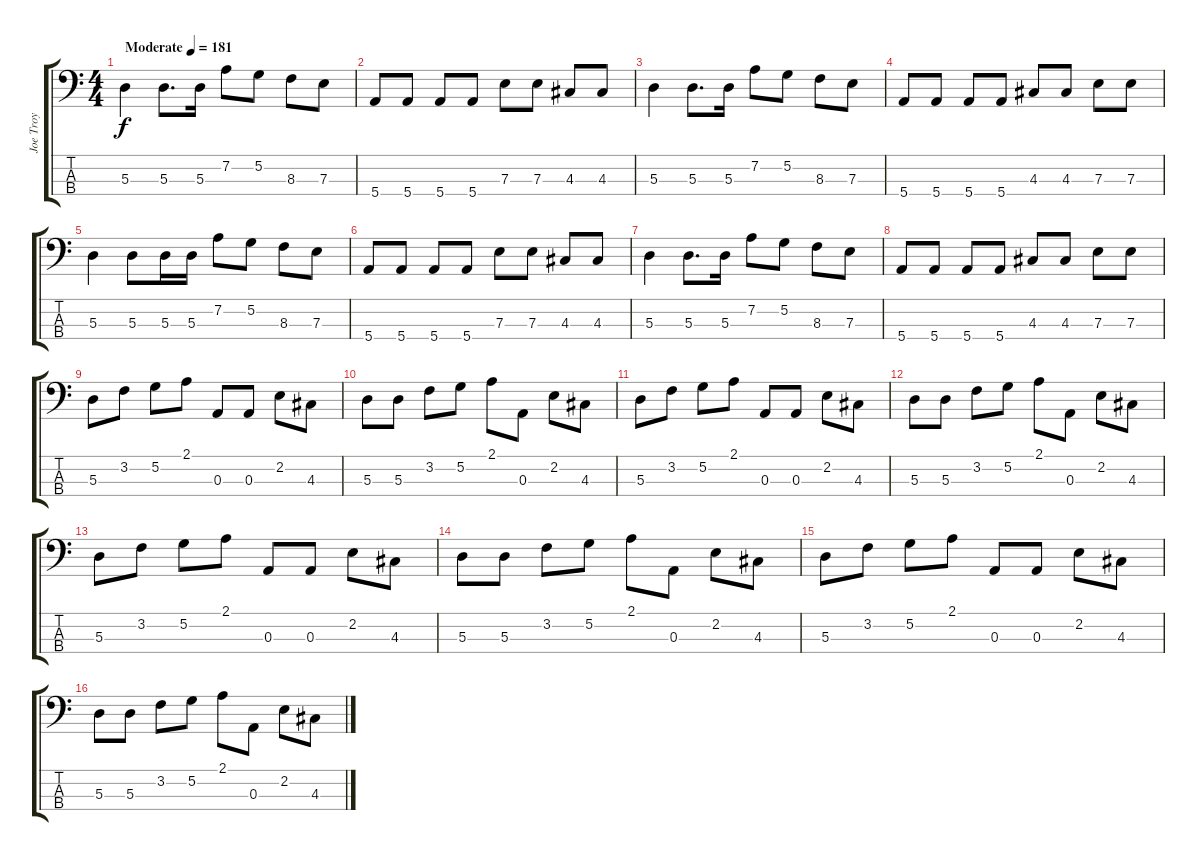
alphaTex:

\track ("Joe Troy" "Joe Troy") {instrument electricbassfinger}
\staff {score tabs}
\tuning (G2 D2 A1 E1) {hide}
\ts (4 4)
\tempo (181 "Moderate")
\clef f4
\ks c
5.3.4{dy f instrument electricbassfinger} 5.3.8{d} 5.3.16 7.2.8 5.2.8 8.3.8 7.3.8 |
5.4.8 5.4.8 5.4.8 5.4.8 7.3.8 7.3.8 4.3.8 4.3.8 |
5.3.4 5.3.8{d} 5.3.16 7.2.8 5.2.8 8.3.8 7.3.8 |
5.4.8 5.4.8 5.4.8 5.4.8 4.3.8 4.3.8 7.3.8 7.3.8 |
5.3.4 5.3.8 5.3.16 5.3.16 7.2.8 5.2.8 8.3.8 7.3.8 |
5.4.8 5.4.8 5.4.8 5.4.8 7.3.8 7.3.8 4.3.8 4.3.8 |
5.3.4 5.3.8{d} 5.3.16 7.2.8 5.2.8 8.3.8 7.3.8 |
5.4.8 5.4.8 5.4.8 5.4.8 4.3.8 4.3.8 7.3.8 7.3.8 |
5.3.8 3.2.8 5.2.8 2.1.8 0.3.8 0.3.8 2.2.8 4.3.8 |
5.3.8 5.3.8 3.2.8 5.2.8 2.1.8 0.3.8 2.2.8 4.3.8 |
5.3.8 3.2.8 5.2.8 2.1.8 0.3.8 0.3.8 2.2.8 4.3.8 |
5.3.8 5.3.8 3.2.8 5.2.8 2.1.8 0.3.8 2.2.8 4.3.8 |
5.3.8 3.2.8 5.2.8 2.1.8 0.3.8 0.3.8 2.2.8 4.3.8 |
5.3.8 5.3.8 3.2.8 5.2.8 2.1.8 0.3.8 2.2.8 4.3.8 |
5.3.8 3.2.8 5.2.8 2.1.8 0.3.8 0.3.8 2.2.8 4.3.8 |
5.3.8 5.3.8 3.2.8 5.2.8 2.1.8 0.3.8 2.2.8 4.3.8
